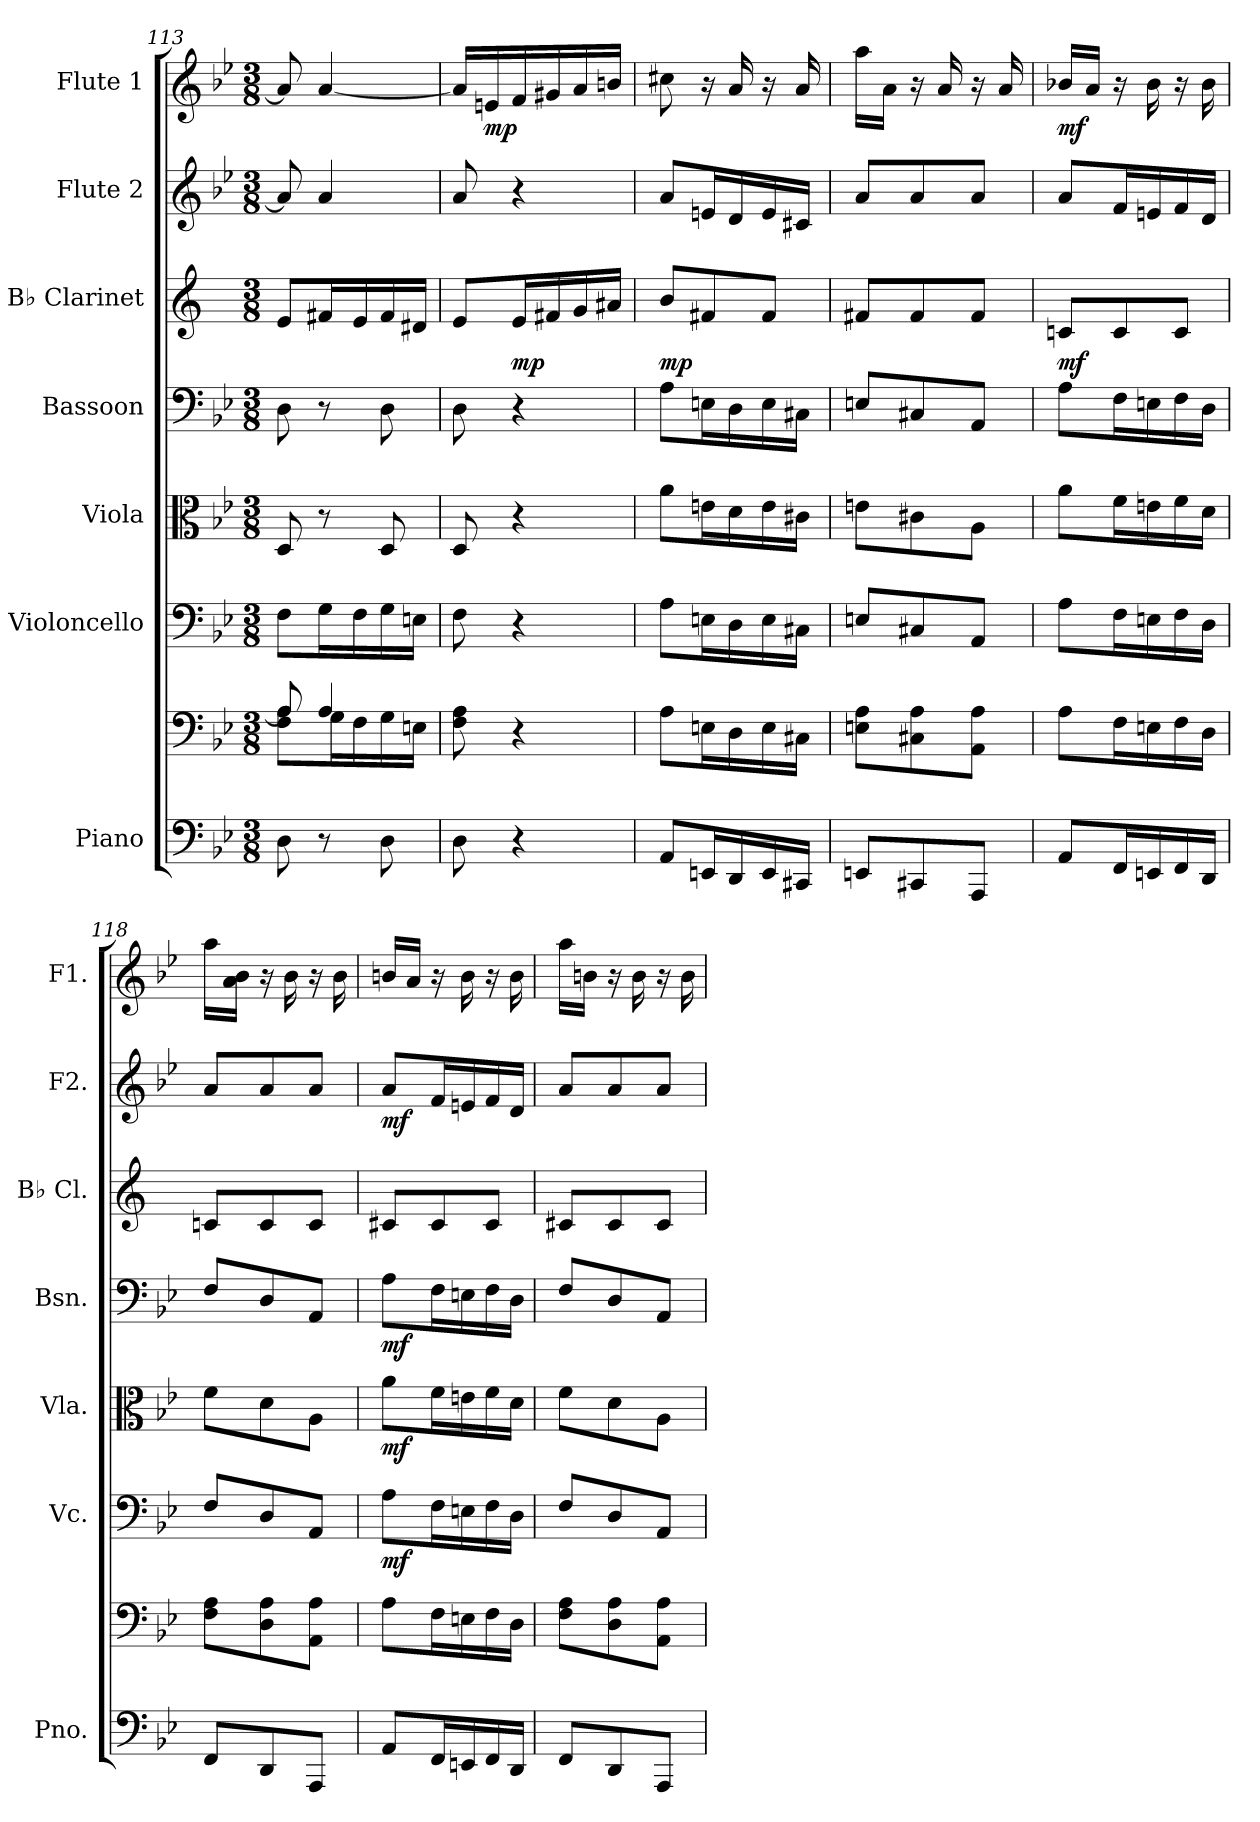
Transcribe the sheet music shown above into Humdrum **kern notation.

**kern	**kern	**dynam	**kern	**dynam	**kern	**dynam	**kern	**dynam	**kern	**dynam	**kern	**dynam	**kern	**dynam
*part7	*part7	*part7	*part6	*part6	*part5	*part5	*part4	*part4	*part3	*part3	*part2	*part2	*part1	*part1
*staff8	*staff7	*staff7/8	*staff6	*staff6	*staff5	*staff5	*staff4	*staff4	*staff3	*staff3	*staff2	*staff2	*staff1	*staff1
*I"Piano	*	*	*I"Violoncello	*	*I"Viola	*	*I"Bassoon	*	*I"B♭ Clarinet	*	*I"Flute 2	*	*I"Flute 1	*
*I'Pno.	*	*	*I'Vc.	*	*I'Vla.	*	*I'Bsn.	*	*I'B♭ Cl.	*	*I'F2.	*	*I'F1.	*
*clefF4	*clefF4	*	*clefF4	*	*clefC3	*	*clefF4	*	*clefG2	*	*clefG2	*	*clefG2	*
*	*	*	*	*	*	*	*	*	*ITrd1c2	*	*	*	*	*
*k[b-e-]	*k[b-e-]	*	*k[b-e-]	*	*k[b-e-]	*	*k[b-e-]	*	*k[b-e-]	*	*k[b-e-]	*	*k[b-e-]	*
*M3/8	*M3/8	*	*M3/8	*	*M3/8	*	*M3/8	*	*M3/8	*	*M3/8	*	*M3/8	*
=113	=113	=113	=113	=113	=113	=113	=113	=113	=113	=113	=113	=113	=113	=113
*	*^	*	*	*	*	*	*	*	*	*	*	*	*	*
8D\	8A/]	8F\ 8A\L	.	8F\L	.	8D/	.	8D\	.	8d/L	.	8a/]	.	8a/]	.
8r	4A/	16G\L	.	16G\L	.	8r	.	8r	.	16en/L	.	4a/	.	[4a/	.
.	.	16F\	.	16F\	.	.	.	.	.	16d/	.	.	.	.	.
8D\	.	16G\	.	16G\	.	8D/	.	8D\	.	16e/	.	.	.	.	.
.	.	16En\JJ	.	16En\JJ	.	.	.	.	.	16c#X/JJ	.	.	.	.	.
*	*v	*v	*	*	*	*	*	*	*	*	*	*	*	*	*
=114	=114	=114	=114	=114	=114	=114	=114	=114	=114	=114	=114	=114	=114	=114
8D\	8F\ 8A\	.	8F\	.	8D/	.	8D\	.	8d/L	.	8a/	.	16a/LL]	.
!	!	!	!	!	!	!	!	!	!	!	!	!	!	!LO:DY:b
.	.	.	.	.	.	.	.	.	.	.	.	.	16en/	mp
!	!	!	!	!	!	!	!	!	!	!LO:DY:b	!	!	!	!
4r	4r	.	4r	.	4r	.	4r	.	16d/L	mp	4r	.	16f/	.
.	.	.	.	.	.	.	.	.	16en/	.	.	.	16g#X/	.
.	.	.	.	.	.	.	.	.	16f/	.	.	.	16a/	.
.	.	.	.	.	.	.	.	.	16g#X/JJ	.	.	.	16bn/JJ	.
=115	=115	=115	=115	=115	=115	=115	=115	=115	=115	=115	=115	=115	=115	=115
!	!	!	!	!	!	!	!	!	!	!LO:DY:b	!	!	!	!
8AA/L	8A\L	.	8A\L	.	8a\L	.	8A\L	.	8a/L	mp	8a/L	.	8cc#X\	.
16EEn/L	16En\L	.	16En\L	.	16en\L	.	16En\L	.	8en/	.	16en/L	.	16r	.
16DD/	16D\	.	16D\	.	16d\	.	16D\	.	.	.	16d/	.	16a/	.
16EE/	16E\	.	16E\	.	16e\	.	16E\	.	8e/J	.	16e/	.	16r	.
16CC#X/JJ	16C#X\JJ	.	16C#X\JJ	.	16c#X\JJ	.	16C#X\JJ	.	.	.	16c#X/JJ	.	16a/	.
=116	=116	=116	=116	=116	=116	=116	=116	=116	=116	=116	=116	=116	=116	=116
8EEn/L	8En\ 8A\L	.	8En/L	.	8en\L	.	8En/L	.	8en/L	.	8a/L	.	16aa\LL	.
.	.	.	.	.	.	.	.	.	.	.	.	.	16a\JJ	.
8CC#X/	8C#X\ 8A\	.	8C#X/	.	8c#X\	.	8C#X/	.	8e/	.	8a/	.	16r	.
.	.	.	.	.	.	.	.	.	.	.	.	.	16a/	.
8AAA/J	8AA\ 8A\J	.	8AA/J	.	8A\J	.	8AA/J	.	8e/J	.	8a/J	.	16r	.
.	.	.	.	.	.	.	.	.	.	.	.	.	16a/	.
=117	=117	=117	=117	=117	=117	=117	=117	=117	=117	=117	=117	=117	=117	=117
!	!	!	!	!	!	!	!	!	!	!LO:DY:b	!	!	!	!LO:DY:b
8AA/L	8A\L	.	8A\L	.	8a\L	.	8A\L	.	8B-X/L	mf	8a/L	.	16b-X/LL	mf
.	.	.	.	.	.	.	.	.	.	.	.	.	16a/JJ	.
16FF/L	16F\L	.	16F\L	.	16f\L	.	16F\L	.	8B-/	.	16f/L	.	16r	.
16EEn/	16En\	.	16En\	.	16en\	.	16En\	.	.	.	16en/	.	16b-\	.
16FF/	16F\	.	16F\	.	16f\	.	16F\	.	8B-/J	.	16f/	.	16r	.
16DD/JJ	16D\JJ	.	16D\JJ	.	16d\JJ	.	16D\JJ	.	.	.	16d/JJ	.	16b-\	.
=118	=118	=118	=118	=118	=118	=118	=118	=118	=118	=118	=118	=118	=118	=118
8FF/L	8F\ 8A\L	.	8F/L	.	8f\L	.	8F/L	.	8B-X/L	.	8a/L	.	16aa\LL	.
.	.	.	.	.	.	.	.	.	.	.	.	.	16a\ 16b-\JJ	.
8DD/	8D\ 8A\	.	8D/	.	8d\	.	8D/	.	8B-/	.	8a/	.	16r	.
.	.	.	.	.	.	.	.	.	.	.	.	.	16b-\	.
8AAA/J	8AA\ 8A\J	.	8AA/J	.	8A\J	.	8AA/J	.	8B-/J	.	8a/J	.	16r	.
.	.	.	.	.	.	.	.	.	.	.	.	.	16b-\	.
!!LO:LB:g=z
=119	=119	=119	=119	=119	=119	=119	=119	=119	=119	=119	=119	=119	=119	=119
!	!	!LO:DY:b=2	!	!	!	!	!	!	!	!	!	!	!	!
!	!	!LO:DY:n=1:b	!	!LO:DY:b	!	!LO:DY:b	!	!LO:DY:b	!	!	!	!LO:DY:b	!	!
8AA/L	8A\L	mf mf	8A\L	mf	8a\L	mf	8A\L	mf	8Bn/L	.	8a/L	mf	16bn/LL	.
.	.	.	.	.	.	.	.	.	.	.	.	.	16a/JJ	.
16FF/L	16F\L	.	16F\L	.	16f\L	.	16F\L	.	8B/	.	16f/L	.	16r	.
16EEn/	16En\	.	16En\	.	16en\	.	16En\	.	.	.	16en/	.	16b\	.
16FF/	16F\	.	16F\	.	16f\	.	16F\	.	8B/J	.	16f/	.	16r	.
16DD/JJ	16D\JJ	.	16D\JJ	.	16d\JJ	.	16D\JJ	.	.	.	16d/JJ	.	16b\	.
=120	=120	=120	=120	=120	=120	=120	=120	=120	=120	=120	=120	=120	=120	=120
8FF/L	8F\ 8A\L	.	8F/L	.	8f\L	.	8F/L	.	8Bn/L	.	8a/L	.	16aa\LL	.
.	.	.	.	.	.	.	.	.	.	.	.	.	16bn\JJ	.
8DD/	8D\ 8A\	.	8D/	.	8d\	.	8D/	.	8B/	.	8a/	.	16r	.
.	.	.	.	.	.	.	.	.	.	.	.	.	16b\	.
8AAA/J	8AA\ 8A\J	.	8AA/J	.	8A\J	.	8AA/J	.	8B/J	.	8a/J	.	16r	.
.	.	.	.	.	.	.	.	.	.	.	.	.	16b\	.
=	=	=	=	=	=	=	=	=	=	=	=	=	=	=
*-	*-	*-	*-	*-	*-	*-	*-	*-	*-	*-	*-	*-	*-	*-
